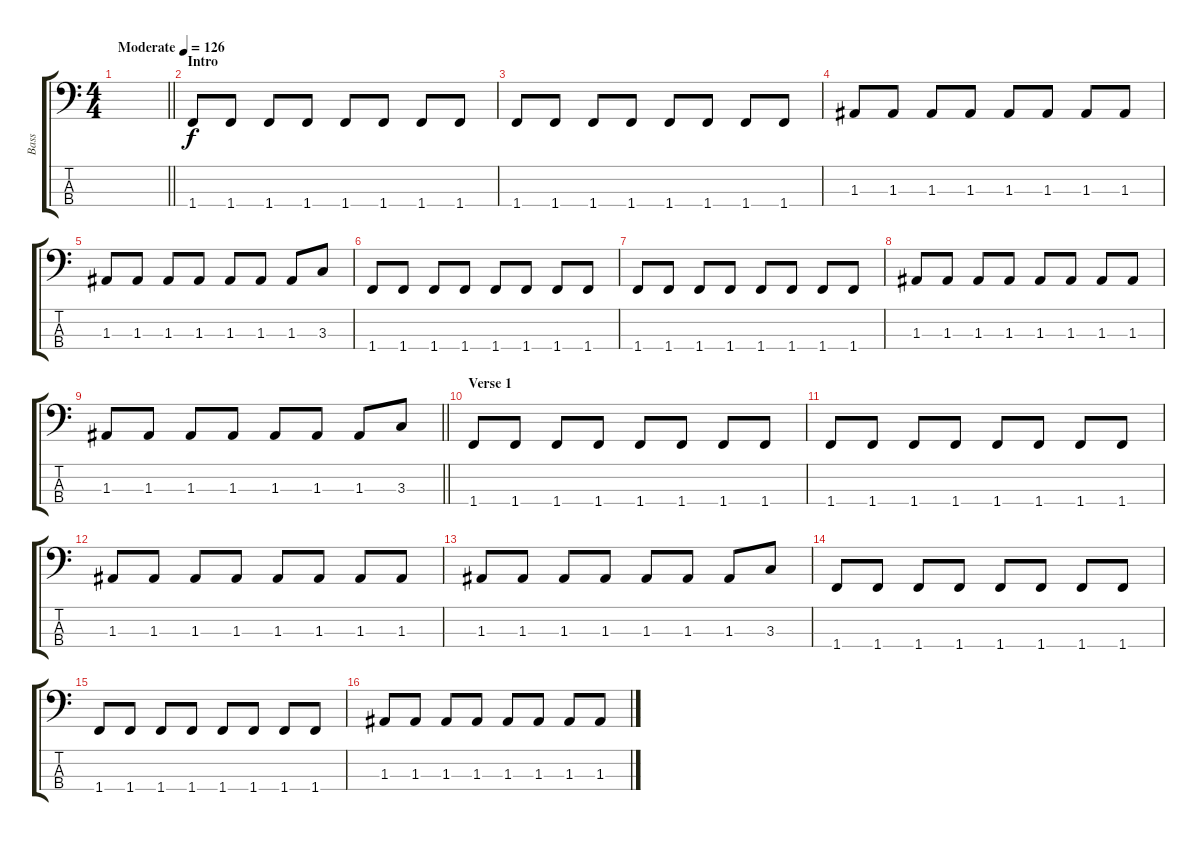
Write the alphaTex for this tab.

\track ("Bass" "Bass") {instrument electricbasspick}
\staff {score tabs}
\tuning (G2 D2 A1 E1) {hide}
\ts (4 4)
\tempo (126 "Moderate")
\clef f4
\barLineRight lightlight
\ks c
|
\section ("" "Intro")
1.4.8 1.4.8 1.4.8 1.4.8 1.4.8 1.4.8 1.4.8 1.4.8 |
1.4.8 1.4.8 1.4.8 1.4.8 1.4.8 1.4.8 1.4.8 1.4.8 |
1.3.8 1.3.8 1.3.8 1.3.8 1.3.8 1.3.8 1.3.8 1.3.8 |
1.3.8 1.3.8 1.3.8 1.3.8 1.3.8 1.3.8 1.3.8 3.3.8 |
1.4.8 1.4.8 1.4.8 1.4.8 1.4.8 1.4.8 1.4.8 1.4.8 |
1.4.8 1.4.8 1.4.8 1.4.8 1.4.8 1.4.8 1.4.8 1.4.8 |
1.3.8 1.3.8 1.3.8 1.3.8 1.3.8 1.3.8 1.3.8 1.3.8 |
\barLineRight lightlight
1.3.8 1.3.8 1.3.8 1.3.8 1.3.8 1.3.8 1.3.8 3.3.8 |
\section ("" "Verse 1")
1.4.8 1.4.8 1.4.8 1.4.8 1.4.8 1.4.8 1.4.8 1.4.8 |
1.4.8 1.4.8 1.4.8 1.4.8 1.4.8 1.4.8 1.4.8 1.4.8 |
1.3.8 1.3.8 1.3.8 1.3.8 1.3.8 1.3.8 1.3.8 1.3.8 |
1.3.8 1.3.8 1.3.8 1.3.8 1.3.8 1.3.8 1.3.8 3.3.8 |
1.4.8 1.4.8 1.4.8 1.4.8 1.4.8 1.4.8 1.4.8 1.4.8 |
1.4.8 1.4.8 1.4.8 1.4.8 1.4.8 1.4.8 1.4.8 1.4.8 |
1.3.8 1.3.8 1.3.8 1.3.8 1.3.8 1.3.8 1.3.8 1.3.8
